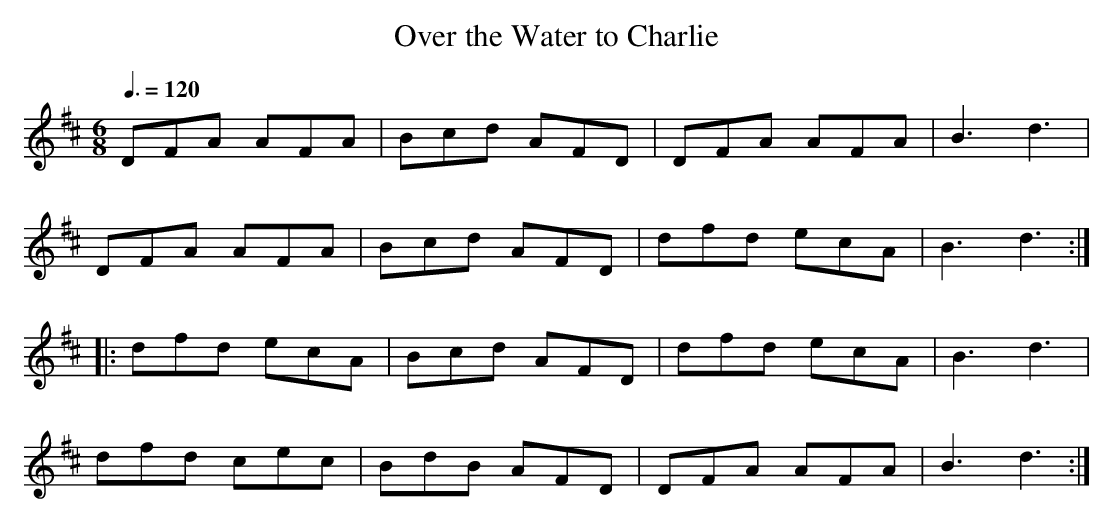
X:1
T:Over the Water to Charlie
M:6/8
L:1/8
Q:3/8=120
K:D
DFA AFA|Bcd AFD|DFA AFA|B3 d3|
DFA AFA|Bcd AFD|dfd ecA|B3 d3:|
|:dfd ecA|Bcd AFD|dfd ecA|B3 d3|
dfd cec|BdB AFD|DFA AFA|B3 d3:|
